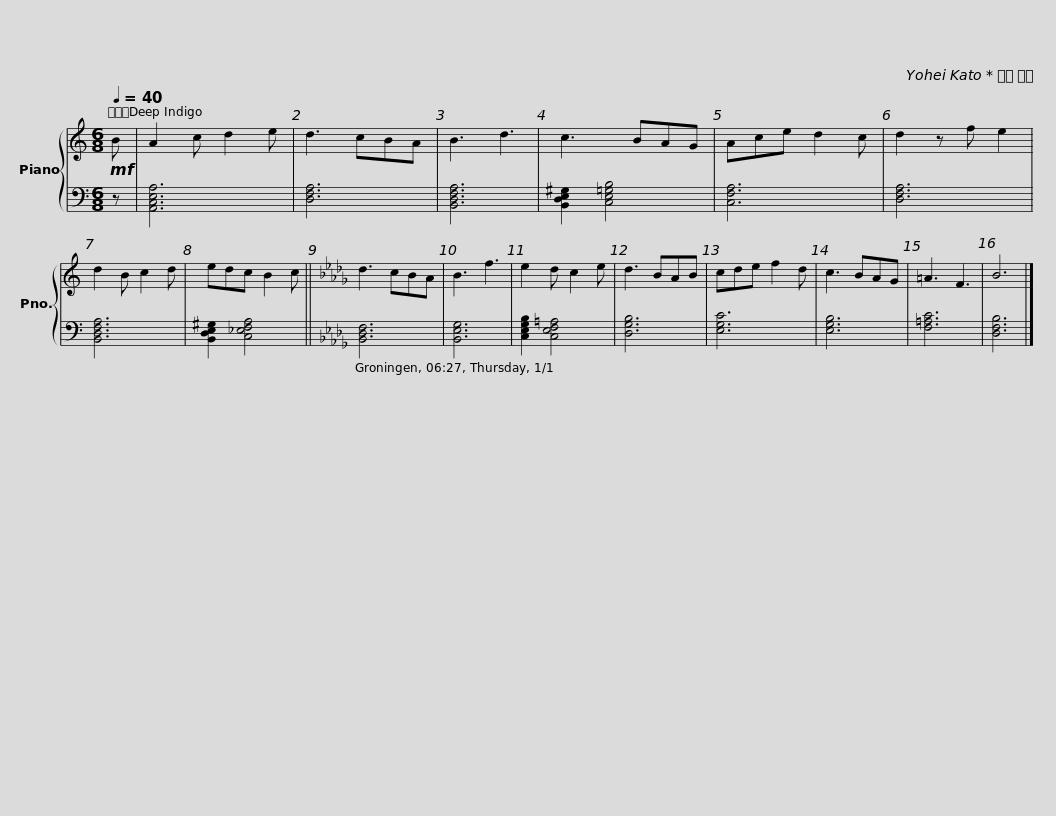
X:1
%%score { 1 | 2 }
L:1/8
Q:1/4=40
M:6/8
I:linebreak $
K:C
V:1 treble
V:2 bass
V:1
!mf! B | A2 c d2 e | d3 cBA | B3 d3 | c3 BAG | %5
 Ace d2 c | d2 z f e2 | d2 B c2 d | edc B2 c ||$[K:Db] d3 cBA | %10
 B3 f3 | e2 d c2 e | d3 BAB | cde f2 d | c3 BAG | %15
 =A3 F3 | B6 |] %17
V:2
 z | [A,,C,E,A,]6 | [D,F,A,]6 | [B,,D,F,A,]6 | [B,,D,E,^G,]2 [C,E,=G,B,]4 | %5
 [C,F,A,]6 | [D,F,A,]6 | [B,,D,F,A,]6 | [B,,D,E,^G,]2 [C,_E,F,A,]4 ||$[K:Db] [B,,D,F,]6 | %10
 [B,,E,G,]6 | [C,E,G,B,]2 [C,E,F,=A,]4 | [D,G,B,]6 | [E,G,C]6 | [E,G,B,]6 | %15
 [F,=A,C]6 | [D,F,B,]6 |] %17
